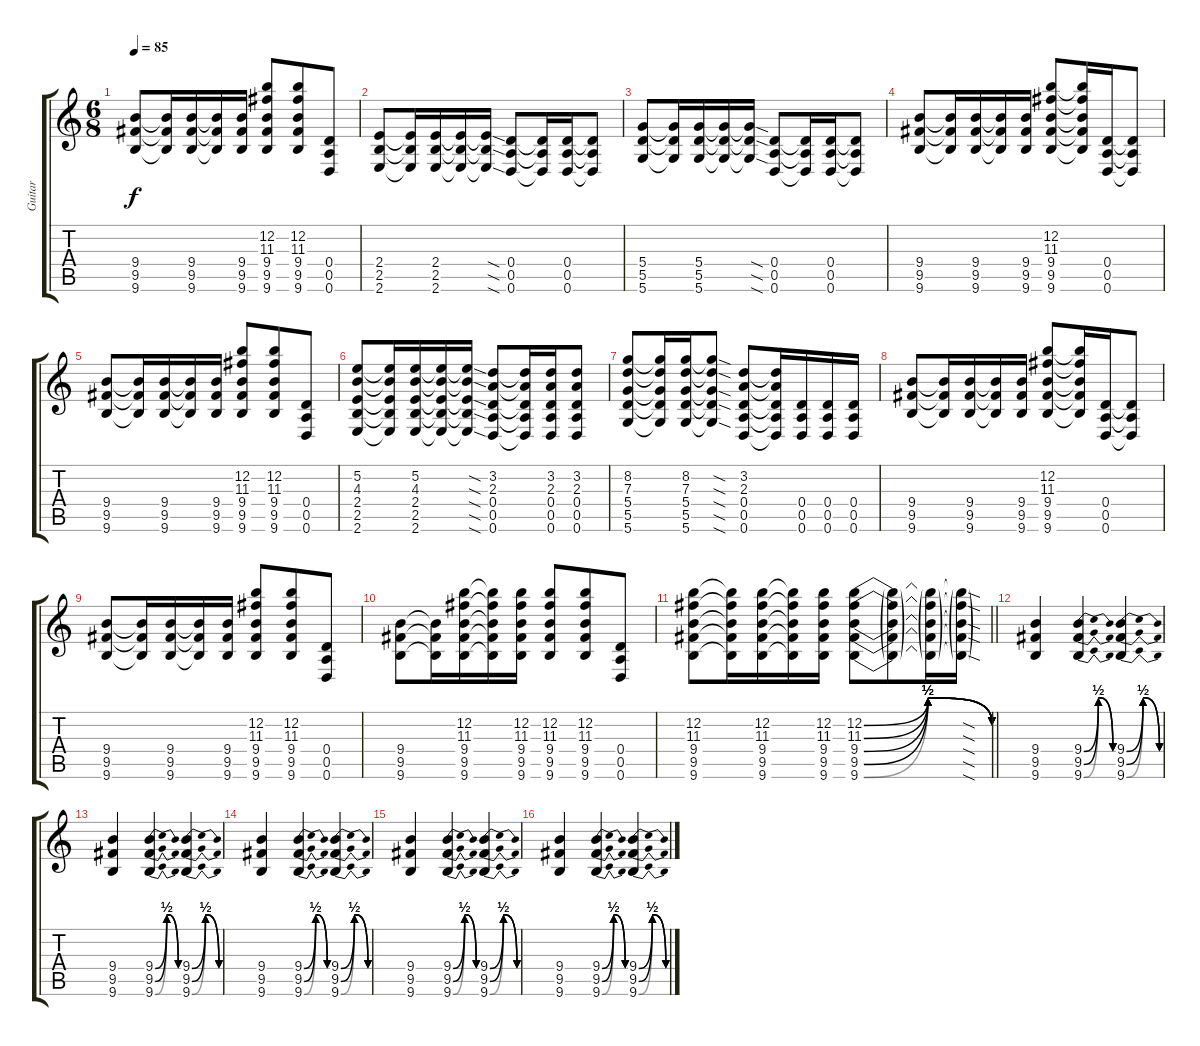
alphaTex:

\track ("Guitar" "Guitar") {instrument overdrivenguitar}
\staff {score tabs}
\tuning (E4 B3 G3 D3 A2 D2) {hide}
\ts (6 8)
\tempo 85
\clef g2
\ks c
(9.4 9.5 9.6).8{dy f} (9.4{t} 9.5{t} 9.6{t}).16 (9.4 9.5 9.6).16 (9.4{t} 9.5{t} 9.6{t}).16 (9.4 9.5 9.6).16 (12.2 11.3 9.4 9.5 9.6).8 (12.2 11.3 9.4 9.5 9.6).8 (0.4 0.5 0.6).8 |
(2.4 2.5 2.6).8 (2.4{t} 2.5{t} 2.6{t}).16 (2.4 2.5 2.6).16 (2.4{t} 2.5{t} 2.6{t}).16 (2.4{sod t} 2.5{sod t} 2.6{sod t}).16 (0.4 0.5 0.6).8 (0.4{t} 0.5{t} 0.6{t}).16 (0.4 0.5 0.6).16 (0.4{t} 0.5{t} 0.6{t}).8 |
(5.4 5.5 5.6).8 (5.4{t} 5.5{t} 5.6{t}).16 (5.4 5.5 5.6).16 (5.4{t} 5.5{t} 5.6{t}).16 (5.4{sod t} 5.5{sod t} 5.6{sod t}).16 (0.4 0.5 0.6).8 (0.4{t} 0.5{t} 0.6{t}).16 (0.4 0.5 0.6).16 (0.4{t} 0.5{t} 0.6{t}).8 |
(9.4 9.5 9.6).8 (9.4{t} 9.5{t} 9.6{t}).16 (9.4 9.5 9.6).16 (9.4{t} 9.5{t} 9.6{t}).16 (9.4 9.5 9.6).16 (12.2 11.3 9.4 9.5 9.6).8 (12.2{t} 11.3{t} 9.4{t} 9.5{t} 9.6{t}).16 (0.4 0.5 0.6).16 (0.4{t} 0.5{t} 0.6{t}).8 |
(9.4 9.5 9.6).8 (9.4{t} 9.5{t} 9.6{t}).16 (9.4 9.5 9.6).16 (9.4{t} 9.5{t} 9.6{t}).16 (9.4 9.5 9.6).16 (12.2 11.3 9.4 9.5 9.6).8 (12.2 11.3 9.4 9.5 9.6).8 (0.4 0.5 0.6).8 |
(5.2 4.3 2.4 2.5 2.6).8 (5.2{t} 4.3{t} 2.4{t} 2.5{t} 2.6{t}).16 (5.2 4.3 2.4 2.5 2.6).16 (5.2{t} 4.3{t} 2.4{t} 2.5{t} 2.6{t}).16 (5.2{sod t} 4.3{sod t} 2.4{sod t} 2.5{sod t} 2.6{sod t}).16 (3.2 2.3 0.4 0.5 0.6).8 (3.2{t} 2.3{t} 0.4{t} 0.5{t} 0.6{t}).16 (3.2 2.3 0.4 0.5 0.6).16 (3.2 2.3 0.4 0.5 0.6).8 |
(8.2 7.3 5.4 5.5 5.6).8 (8.2{t} 7.3{t} 5.4{t} 5.5{t} 5.6{t}).16 (8.2 7.3 5.4 5.5 5.6).16 (8.2{sod t} 7.3{sod t} 5.4{sod t} 5.5{sod t} 5.6{sod t}).8 (3.2 2.3 0.4 0.5 0.6).8 (3.2{t} 2.3{t} 0.4{t} 0.5{t} 0.6{t}).16 (0.4 0.5 0.6).16 (0.4 0.5 0.6).16 (0.4 0.5 0.6).16 |
(9.4 9.5 9.6).8 (9.4{t} 9.5{t} 9.6{t}).16 (9.4 9.5 9.6).16 (9.4{t} 9.5{t} 9.6{t}).16 (9.4 9.5 9.6).16 (12.2 11.3 9.4 9.5 9.6).8 (12.2{t} 11.3{t} 9.4{t} 9.5{t} 9.6{t}).16 (0.4 0.5 0.6).16 (0.4{t} 0.5{t} 0.6{t}).8 |
(9.4 9.5 9.6).8 (9.4{t} 9.5{t} 9.6{t}).16 (9.4 9.5 9.6).16 (9.4{t} 9.5{t} 9.6{t}).16 (9.4 9.5 9.6).16 (12.2 11.3 9.4 9.5 9.6).8 (12.2 11.3 9.4 9.5 9.6).8 (0.4 0.5 0.6).8 |
(9.4 9.5 9.6).8 (9.4{t} 9.5{t} 9.6{t}).16 (12.2 11.3 9.4 9.5 9.6).16 (12.2{t} 11.3{t} 9.4{t} 9.5{t} 9.6{t}).16 (12.2 11.3 9.4 9.5 9.6).16 (12.2 11.3 9.4 9.5 9.6).8 (12.2 11.3 9.4 9.5 9.6).8 (0.4 0.5 0.6).8 |
\barLineRight lightlight
(12.2 11.3 9.4 9.5 9.6).8 (12.2{t} 11.3{t} 9.4{t} 9.5{t} 9.6{t}).16 (12.2 11.3 9.4 9.5 9.6).16 (12.2{t} 11.3{t} 9.4{t} 9.5{t} 9.6{t}).16 (12.2 11.3 9.4 9.5 9.6).16 (12.2{be (bendrelease 0 0 10 2 55 2 60 0)} 11.3{be (bendrelease 0 0 10 2 55 2 60 0)} 9.4{be (bendrelease 0 0 10 2 55 2 60 0)} 9.5{be (bendrelease 0 0 10 2 55 2 60 0)} 9.6{be (bendrelease 0 0 10 2 55 2 60 0)}).8 (12.2{t} 11.3{t} 9.4{t} 9.5{t} 9.6{t}).8 (12.2{t} 11.3{t} 9.4{t} 9.5{t} 9.6{t}).16 (12.2{sod t} 11.3{sod t} 9.4{sod t} 9.5{sod t} 9.6{sod t}).16 |
\section ("" "")
(9.4 9.5 9.6).4 (9.4{be (bendrelease 0 0 30 2 30 2 60 0)} 9.5{be (bendrelease 0 0 30 2 30 2 60 0)} 9.6{be (bendrelease 0 0 30 2 30 2 60 0)}).4 (9.4{be (bendrelease 0 0 30 2 30 2 60 0)} 9.5{be (bendrelease 0 0 30 2 30 2 60 0)} 9.6{be (bendrelease 0 0 30 2 30 2 60 0)}).4 |
(9.4 9.5 9.6).4 (9.4{be (bendrelease 0 0 30 2 30 2 60 0)} 9.5{be (bendrelease 0 0 30 2 30 2 60 0)} 9.6{be (bendrelease 0 0 30 2 30 2 60 0)}).4 (9.4{be (bendrelease 0 0 30 2 30 2 60 0)} 9.5{be (bendrelease 0 0 30 2 30 2 60 0)} 9.6{be (bendrelease 0 0 30 2 30 2 60 0)}).4 |
(9.4 9.5 9.6).4 (9.4{be (bendrelease 0 0 30 2 30 2 60 0)} 9.5{be (bendrelease 0 0 30 2 30 2 60 0)} 9.6{be (bendrelease 0 0 30 2 30 2 60 0)}).4 (9.4{be (bendrelease 0 0 30 2 30 2 60 0)} 9.5{be (bendrelease 0 0 30 2 30 2 60 0)} 9.6{be (bendrelease 0 0 30 2 30 2 60 0)}).4 |
(9.4 9.5 9.6).4 (9.4{be (bendrelease 0 0 30 2 30 2 60 0)} 9.5{be (bendrelease 0 0 30 2 30 2 60 0)} 9.6{be (bendrelease 0 0 30 2 30 2 60 0)}).4 (9.4{be (bendrelease 0 0 30 2 30 2 60 0)} 9.5{be (bendrelease 0 0 30 2 30 2 60 0)} 9.6{be (bendrelease 0 0 30 2 30 2 60 0)}).4 |
(9.4 9.5 9.6).4 (9.4{be (bendrelease 0 0 30 2 30 2 60 0)} 9.5{be (bendrelease 0 0 30 2 30 2 60 0)} 9.6{be (bendrelease 0 0 30 2 30 2 60 0)}).4 (9.4{be (bendrelease 0 0 30 2 30 2 60 0)} 9.5{be (bendrelease 0 0 30 2 30 2 60 0)} 9.6{be (bendrelease 0 0 30 2 30 2 60 0)}).4
